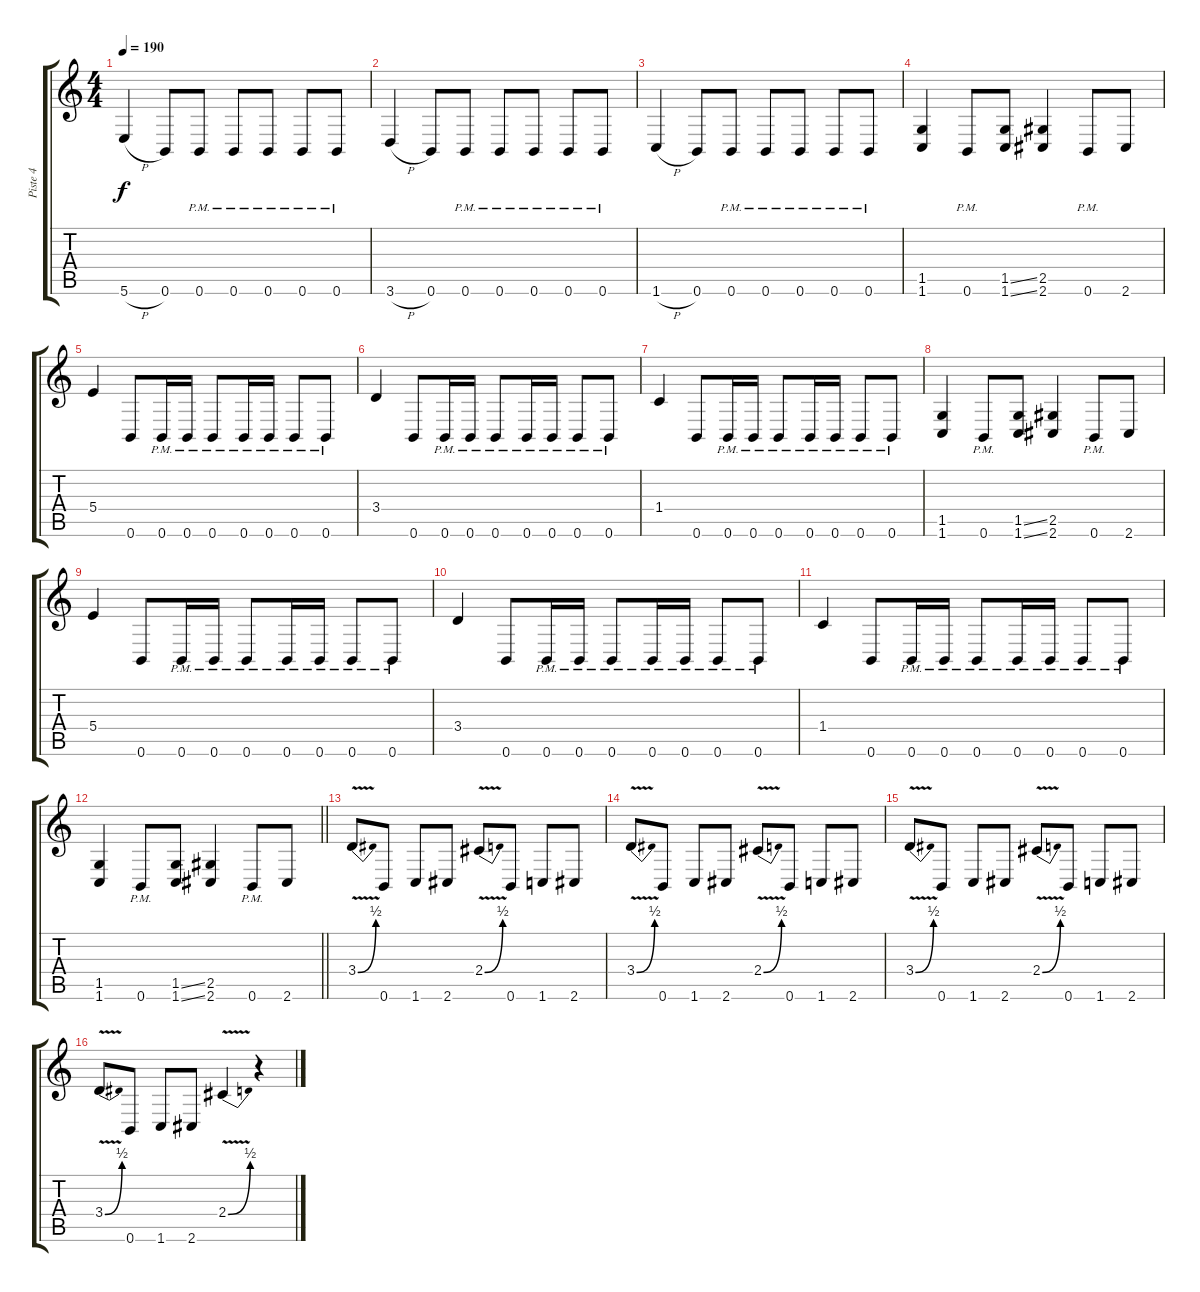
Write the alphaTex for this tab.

\track ("Piste 4" "Piste 4") {instrument distortionguitar}
\staff {score tabs}
\tuning (Db4 Ab3 E3 B2 Gb2 B1) {hide}
\ts (4 4)
\tempo 190
\clef g2
\ks c
5.6{h}.4{dy f} 0.6.8 0.6{pm}.8 0.6{pm}.8 0.6{pm}.8 0.6{pm}.8 0.6{pm}.8 |
3.6{h}.4 0.6.8 0.6{pm}.8 0.6{pm}.8 0.6{pm}.8 0.6{pm}.8 0.6{pm}.8 |
1.6{h}.4 0.6.8 0.6{pm}.8 0.6{pm}.8 0.6{pm}.8 0.6{pm}.8 0.6{pm}.8 |
(1.5 1.6).4 0.6{pm}.8 (1.5{ss} 1.6{ss}).8 (2.5 2.6).4 0.6{pm}.8 2.6.8 |
5.4.4 0.6.8 0.6{pm}.16 0.6{pm}.16 0.6{pm}.8 0.6{pm}.16 0.6{pm}.16 0.6{pm}.8 0.6{pm}.8 |
3.4.4 0.6.8 0.6{pm}.16 0.6{pm}.16 0.6{pm}.8 0.6{pm}.16 0.6{pm}.16 0.6{pm}.8 0.6{pm}.8 |
1.4.4 0.6.8 0.6{pm}.16 0.6{pm}.16 0.6{pm}.8 0.6{pm}.16 0.6{pm}.16 0.6{pm}.8 0.6{pm}.8 |
(1.5 1.6).4 0.6{pm}.8 (1.5{ss} 1.6{ss}).8 (2.5 2.6).4 0.6{pm}.8 2.6.8 |
5.4.4 0.6.8 0.6{pm}.16 0.6{pm}.16 0.6{pm}.8 0.6{pm}.16 0.6{pm}.16 0.6{pm}.8 0.6{pm}.8 |
3.4.4 0.6.8 0.6{pm}.16 0.6{pm}.16 0.6{pm}.8 0.6{pm}.16 0.6{pm}.16 0.6{pm}.8 0.6{pm}.8 |
1.4.4 0.6.8 0.6{pm}.16 0.6{pm}.16 0.6{pm}.8 0.6{pm}.16 0.6{pm}.16 0.6{pm}.8 0.6{pm}.8 |
\barLineRight lightlight
(1.5 1.6).4 0.6{pm}.8 (1.5{ss} 1.6{ss}).8 (2.5 2.6).4 0.6{pm}.8 2.6.8 |
3.4{be (bend 0 0 60 2) v}.8 0.6.8 1.6.8 2.6.8 2.4{be (bend 0 0 60 2) v}.8 0.6.8 1.6.8 2.6.8 |
3.4{be (bend 0 0 60 2) v}.8 0.6.8 1.6.8 2.6.8 2.4{be (bend 0 0 60 2) v}.8 0.6.8 1.6.8 2.6.8 |
3.4{be (bend 0 0 60 2) v}.8 0.6.8 1.6.8 2.6.8 2.4{be (bend 0 0 60 2) v}.8 0.6.8 1.6.8 2.6.8 |
3.4{be (bend 0 0 60 2) v}.8 0.6.8 1.6.8 2.6.8 2.4{be (bend 0 0 60 2) v}.4 r.4
